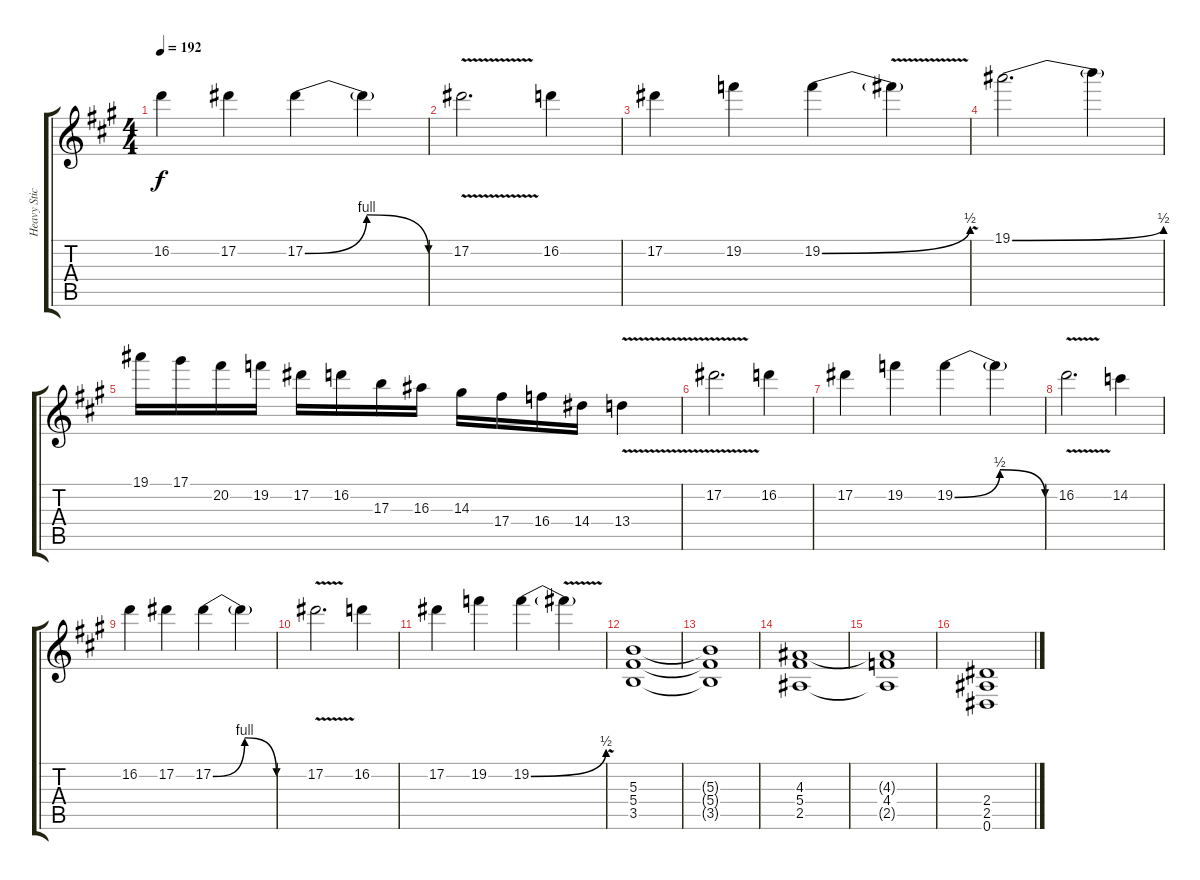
\track ("Heavy Stick" "Heavy Stic") {instrument distortionguitar}
\staff {score tabs}
\tuning (Eb4 Bb3 Gb3 Db3 Ab2 Eb2) {hide}
\ts (4 4)
\tempo 192
\clef g2
\ks a
16.2.4{dy f} 17.2.4 17.2{be (bendrelease 0 0 15 4 45 4 60 0)}.4 17.2{t}.4 |
17.2{v}.2{d} 16.2.4 |
17.2.4 19.2.4 19.2{be (bend 0 0 60 2)}.4 19.2{v t}.4 |
19.1{be (bend 0 0 60 2)}.2{d} 19.1{t}.4 |
19.1.16 17.1.16 20.2.16 19.2.16 17.2.16 16.2.16 17.3.16 16.3.16 14.3.16 17.4.16 16.4.16 14.4.16 13.4{v}.4 |
17.2{v}.2{d} 16.2.4 |
17.2.4 19.2.4 19.2{be (bendrelease 0 0 15 2 45 2 60 0)}.4 19.2{t}.4 |
16.2{v}.2{d} 14.2.4 |
16.2.4 17.2.4 17.2{be (bendrelease 0 0 15 4 45 4 60 0)}.4 17.2{t}.4 |
17.2{v}.2{d} 16.2.4 |
17.2.4 19.2.4 19.2{be (bend 0 0 60 2)}.4 19.2{v t}.4 |
(5.3 5.4 3.5).1 |
(5.3{t} 5.4{t} 3.5{t}).1 |
(4.3 5.4 2.5).1 |
(4.3{t} 4.4 2.5{t}).1 |
(2.4 2.5 0.6).1
